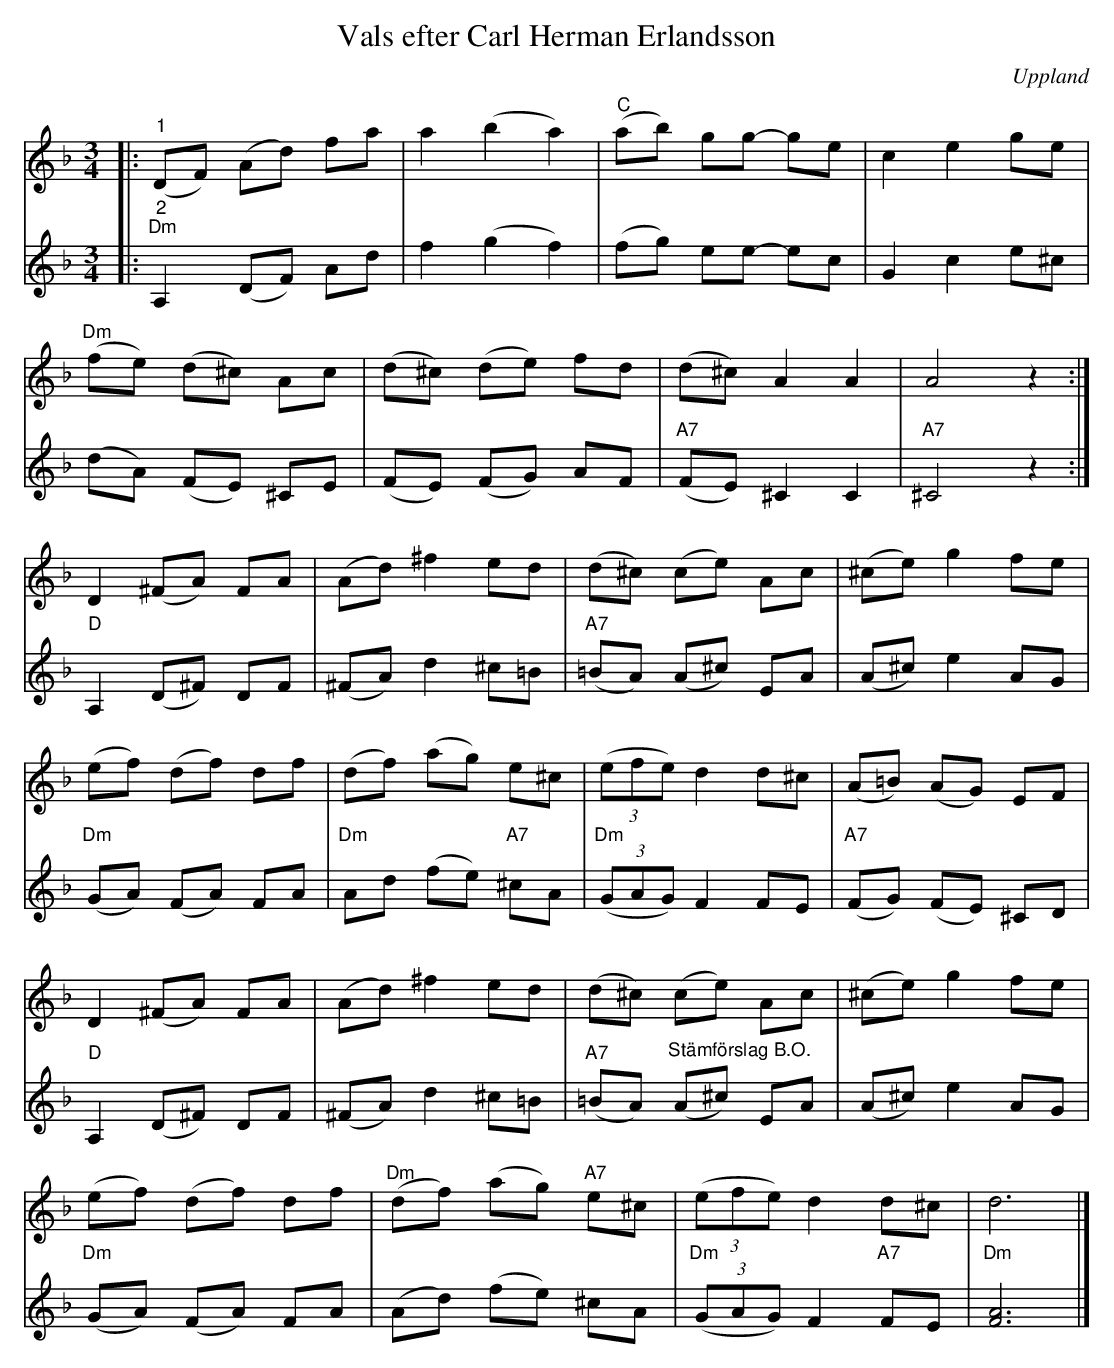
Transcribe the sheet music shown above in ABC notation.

X:1
T:Vals efter Carl Herman Erlandsson
O:Uppland
L:1/8
M:3/4
K:Dm
V:1
|:"^1" (DF) (Ad) fa | a2 (b2 a2) |"C" (ab) gg- ge | c2 e2 ge |
"Dm" (fe) (d^c) Ac | (d^c) (de) fd | (d^c) A2 A2 | A4 z2 :|
D2 (^FA) FA | (Ad) ^f2 ed | (d^c) (ce) Ac | (^ce) g2 fe |
(ef) (df) df | (df) (ag) e^c | (3(efe) d2 d^c | (A=B) (AG) EF |
D2 (^FA) FA | (Ad) ^f2 ed | (d^c) (ce) Ac | (^ce) g2 fe |
(ef) (df) df |"Dm" (df) (ag)"A7" e^c | (3(efe) d2 d^c | d6 |]
V:2
|:"^2""Dm" A,2 (DF) Ad | f2 (g2 f2) | (fg) ee- ec | G2 c2 e^c |
(dA) (FE) ^CE | (FE) (FG) AF | "A7" (FE) ^C2 C2 |"A7" ^C4 z2 :|
"D" A,2 (D^F) DF | (^FA) d2 ^c=B |"A7" (=BA) (A^c) EA | (A^c) e2 AG |
"Dm" (GA) (FA) FA |"Dm" Ad (fe)"A7" ^cA |"Dm" (3(GAG) F2 FE |
"A7" (FG) (FE) ^CD |"D" A,2 (D^F) DF | (^FA) d2 ^c=B | "A7" (=BA)"^Stämförslag B.O." (A^c) EA |
(A^c) e2 AG | "Dm" (GA) (FA) FA | (Ad) (fe) ^cA |"Dm" (3(GAG) F2"A7" FE |"Dm" [FA]6 |]
